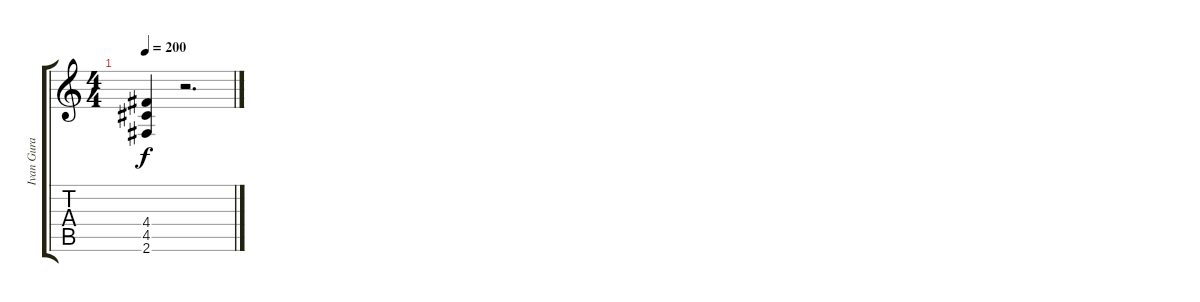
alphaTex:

\track ("Ivan Gura" "Ivan Gura") {instrument distortionguitar}
\staff {score tabs}
\tuning (E4 B3 G3 D3 A2 E2) {hide}
\ts (4 4)
\tempo 200
\clef g2
\ks c
(4.4 4.5 2.6).4{dy f} r.2{d}
